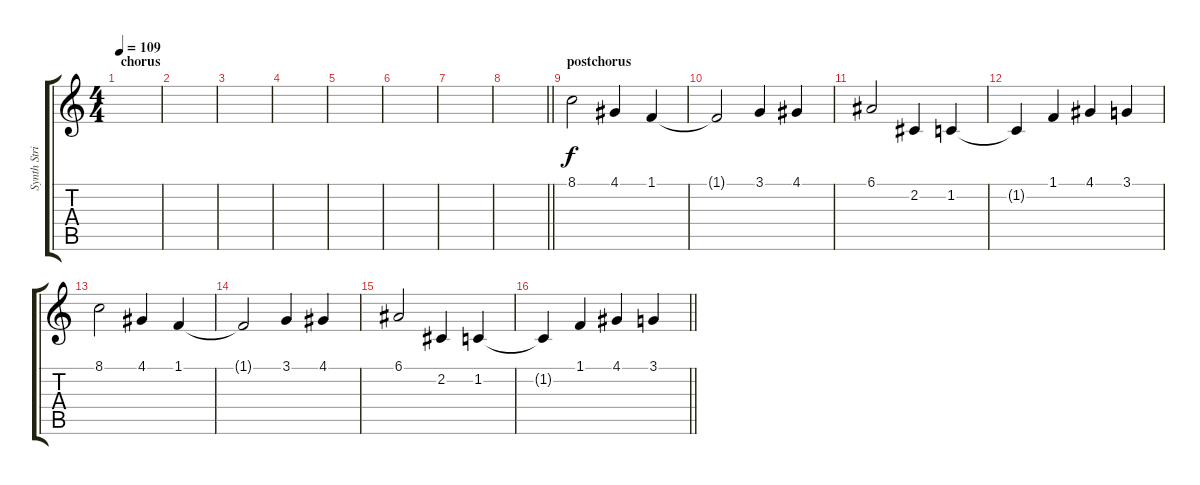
\track ("Synth Strings" "Synth Stri") {instrument synthstrings1}
\staff {score tabs}
\tuning (E4 B3 G3 D3 A2 E2) {hide}
\ts (4 4)
\section ("" "chorus")
\tempo 109
\clef g2
\ks c
|
|
|
|
|
|
|
\barLineRight lightlight
|
\section ("" "postchorus")
8.1.2{instrument synthstrings1} 4.1.4 1.1.4 |
1.1{t}.2 3.1.4 4.1.4 |
6.1.2 2.2.4 1.2.4 |
1.2{t}.4 1.1.4 4.1.4 3.1.4 |
8.1.2 4.1.4 1.1.4 |
1.1{t}.2 3.1.4 4.1.4 |
6.1.2 2.2.4 1.2.4 |
\barLineRight lightlight
1.2{t}.4 1.1.4 4.1.4 3.1.4
